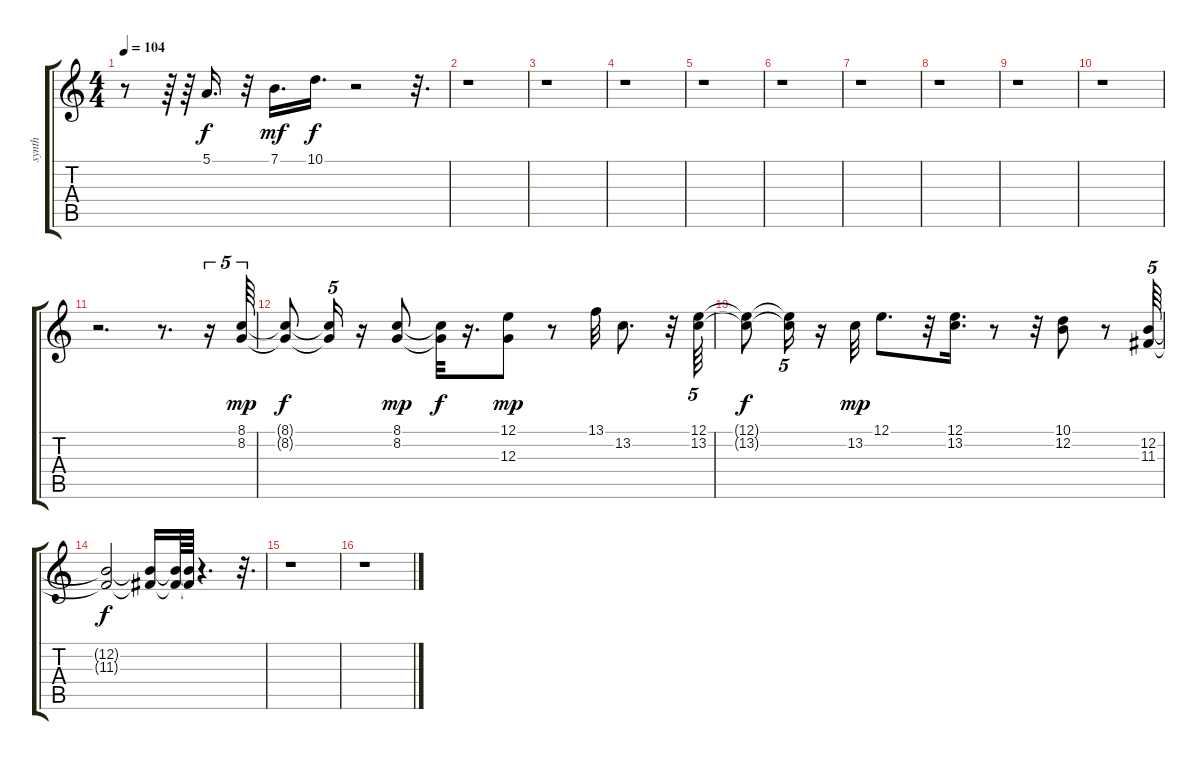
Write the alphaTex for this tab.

\track ("synth" "synth") {instrument synthbrass1}
\staff {score tabs}
\tuning (E4 B3 G3 D3 A2 E2) {hide}
\ts (4 4)
\tempo 104
\clef g2
\ks c
r.8{dy mf} r.64 r.64 5.1.16{d dy f} r.32 7.1.16{d dy mf} 10.1.16{d dy f} r.2 r.32{d} |
r.1 |
r.1 |
r.1 |
r.1 |
r.1 |
r.1 |
r.1 |
r.1 |
r.1 |
r.2{d} r.8{d} r.16{tu (5 4)} (8.1 8.2).64{tu (5 4) dy mp} |
(8.1{t} 8.2{t}).8{dy f} (8.1{t} 8.2{t}).16{tu (5 4)} r.16 (8.1 8.2).8{dy mp} (8.1{t} 8.2{t}).32{dy f} r.16{d} (12.1 12.3).8{dy mp} r.8 13.1.32 13.2.8{d} r.32 (12.1 13.2).64{tu (5 4)} |
(12.1{t} 13.2{t}).8{dy f} (12.1{t} 13.2{t}).16{tu (5 4)} r.16 13.2.32{dy mp} 12.1.8{d} r.32 (12.1 13.2).16{d} r.8 r.32 (10.1 12.2).8 r.8 (12.2 11.3).64{tu (5 4)} |
(12.2{t} 11.3{t}).2{dy f} (12.2{t} 11.3{t}).16 (12.2{t} 11.3{t}).64 (12.2{t} 11.3{t}).64 r.4{d} r.32{d} |
r.1 |
r.1
